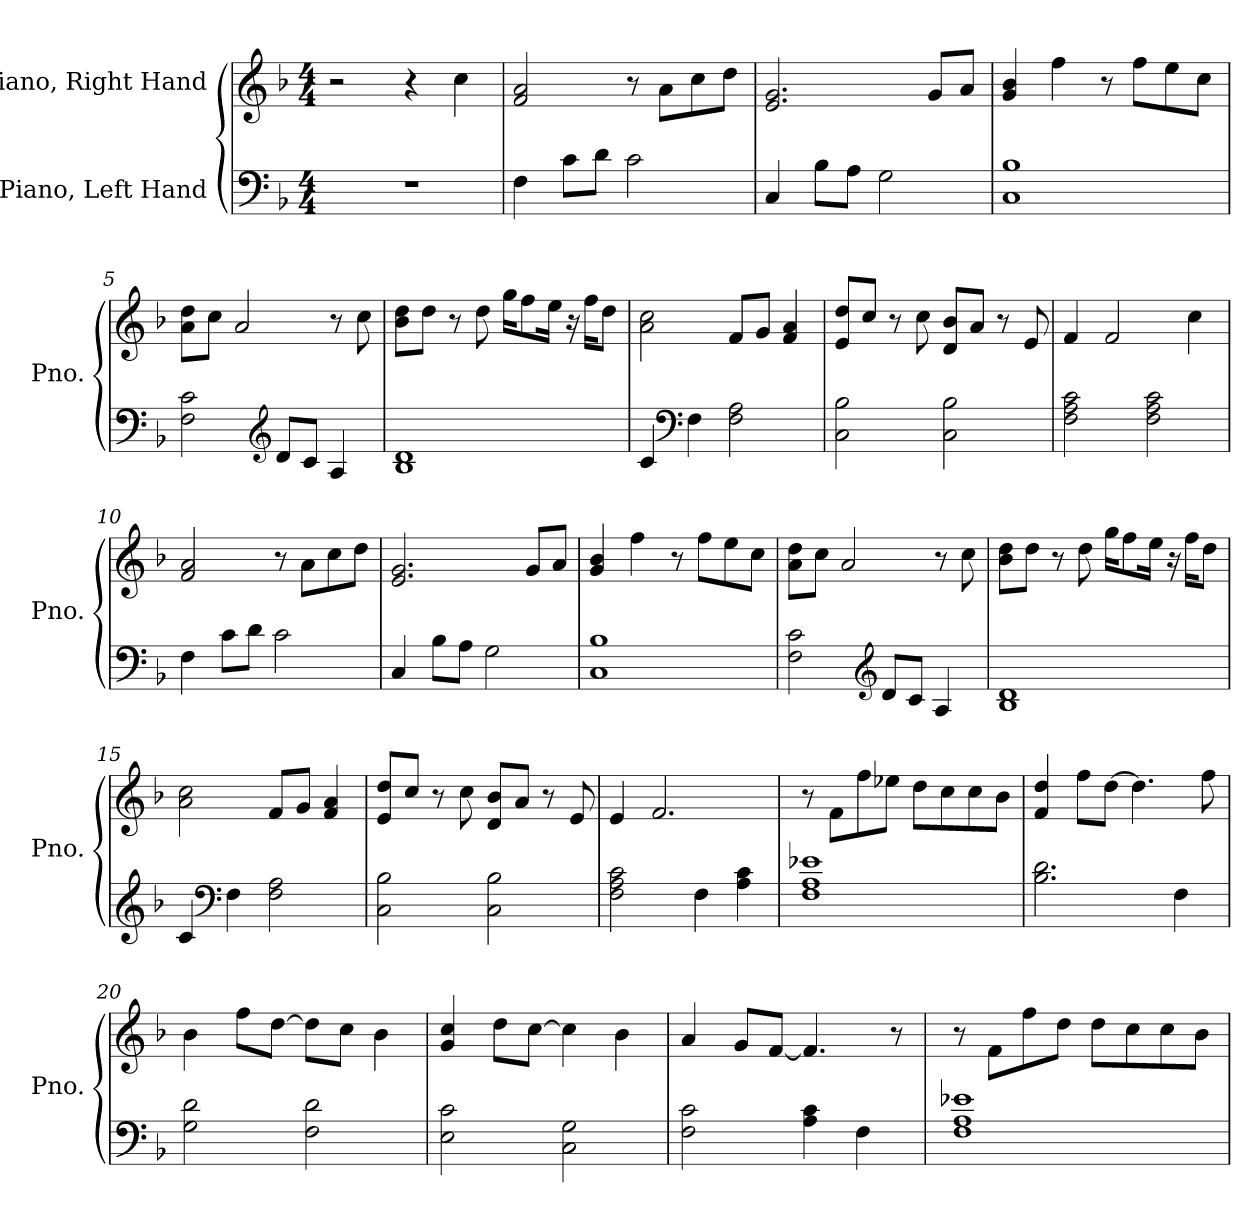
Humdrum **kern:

**kern	**kern
*part2	*part1
*staff2	*staff1
*I"Piano, Left Hand	*I"Piano, Right Hand
*I'Pno.	*I'Pno.
*clefF4	*clefG2
*k[b-]	*k[b-]
*M4/4	*M4/4
*MM90	*MM90
=1	=1
1r	2r
.	4r
.	4cc\
=2	=2
4F\	2f/ 2a/
8c\L	.
8d\J	.
2c\	8r
.	8a\L
.	8cc\
.	8dd\J
=3	=3
4C/	2.e/ 2.g/
8B-\L	.
8A\J	.
2G\	.
.	8g/L
.	8a/J
=4	=4
1C 1B-	4g/ 4b-/
.	4ff\
.	8r
.	8ff\L
.	8ee\
.	8cc\J
=5	=5
2F\ 2c\	8a\ 8dd\L
.	8cc\J
.	2a/
*clefG2	*
8d/L	.
8c/J	.
4A/	8r
.	8cc\
!!LO:LB:g=z
=6	=6
1B- 1d	8b-\ 8dd\L
.	8dd\J
.	8r
.	8dd\
.	16gg\KL
.	8ff\
.	16ee\Jk
.	16r
.	16ff\KL
.	8dd\J
=7	=7
4c/	2a\ 2cc\
*clefF4	*
4F\	.
2F\ 2A\	8f/L
.	8g/J
.	4f/ 4a/
=8	=8
2C\ 2B-\	8e/ 8dd/L
.	8cc/J
.	8r
.	8cc\
2C\ 2B-\	8d/ 8b-/L
.	8a/J
.	8r
.	8e/
=9	=9
2F\ 2A\ 2c\	4f/
.	2f/
2F\ 2A\ 2c\	.
.	4cc\
=10	=10
4F\	2f/ 2a/
8c\L	.
8d\J	.
2c\	8r
.	8a\L
.	8cc\
.	8dd\J
!!LO:LB:g=z
=11	=11
4C/	2.e/ 2.g/
8B-\L	.
8A\J	.
2G\	.
.	8g/L
.	8a/J
=12	=12
1C 1B-	4g/ 4b-/
.	4ff\
.	8r
.	8ff\L
.	8ee\
.	8cc\J
=13	=13
2F\ 2c\	8a\ 8dd\L
.	8cc\J
.	2a/
*clefG2	*
8d/L	.
8c/J	.
4A/	8r
.	8cc\
=14	=14
1B- 1d	8b-\ 8dd\L
.	8dd\J
.	8r
.	8dd\
.	16gg\KL
.	8ff\
.	16ee\Jk
.	16r
.	16ff\KL
.	8dd\J
=15	=15
4c/	2a\ 2cc\
*clefF4	*
4F\	.
2F\ 2A\	8f/L
.	8g/J
.	4f/ 4a/
!!LO:LB:g=z
=16	=16
2C\ 2B-\	8e/ 8dd/L
.	8cc/J
.	8r
.	8cc\
2C\ 2B-\	8d/ 8b-/L
.	8a/J
.	8r
.	8e/
=17	=17
2F\ 2A\ 2c\	4e/
.	2.f/
4F\	.
4A\ 4c\	.
=18	=18
1F 1A 1e-X	8r
.	8f\L
.	8ff\
.	8ee-X\J
.	8dd\L
.	8cc\
.	8cc\
.	8b-\J
=19	=19
2.B-\ 2.d\	4f/ 4dd/
.	8ff\L
.	[8dd\J
.	4.dd\]
4F\	.
.	8ff\
=20	=20
2G\ 2d\	4b-\
.	8ff\L
.	[8dd\J
2F\ 2d\	8dd\L]
.	8cc\J
.	4b-\
=21	=21
2E\ 2c\	4g/ 4cc/
.	8dd\L
.	[8cc\J
2C\ 2G\	4cc\]
.	4b-\
!!LO:LB:g=z
=22	=22
2F\ 2c\	4a/
.	8g/L
.	[8f/J
4A\ 4c\	4.f/]
4F\	.
.	8r
=23	=23
1F 1A 1e-X	8r
.	8f\L
.	8ff\
.	8dd\J
.	8dd\L
.	8cc\
.	8cc\
.	8b-\J
=	=
*-	*-
